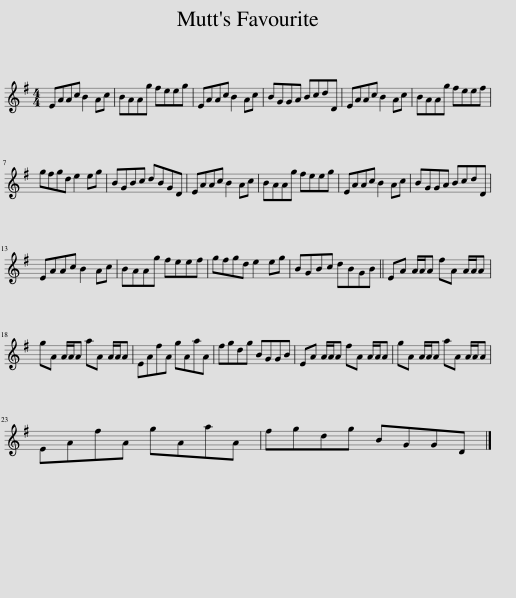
X:1
L:1/8
M:4/4
I:linebreak $
K:G
V:1 treble
V:1
 EAAc B2 Ac | BAAg feeg | EAAc B2 Ac | BGGA BcdD | EAAc B2 Ac | %5
 BAAg feef |$ gfgd e2 eg | BGBc dBGD | EAAc B2 Ac | BAAg feeg | %10
 EAAc B2 Ac | BGGA BcdD |$ EAAc B2 Ac | BAAg feef | gfgd e2 eg | %15
 BGBc dBGB || EA A/A/A fA A/A/A |$ gA A/A/A aA A/A/A | EAfA gAaA | fgdg BGGB | %20
 EA A/A/A fA A/A/A | gA A/A/A aA A/A/A |$ EAfA gAaA | fgdg BGGD |] %24
